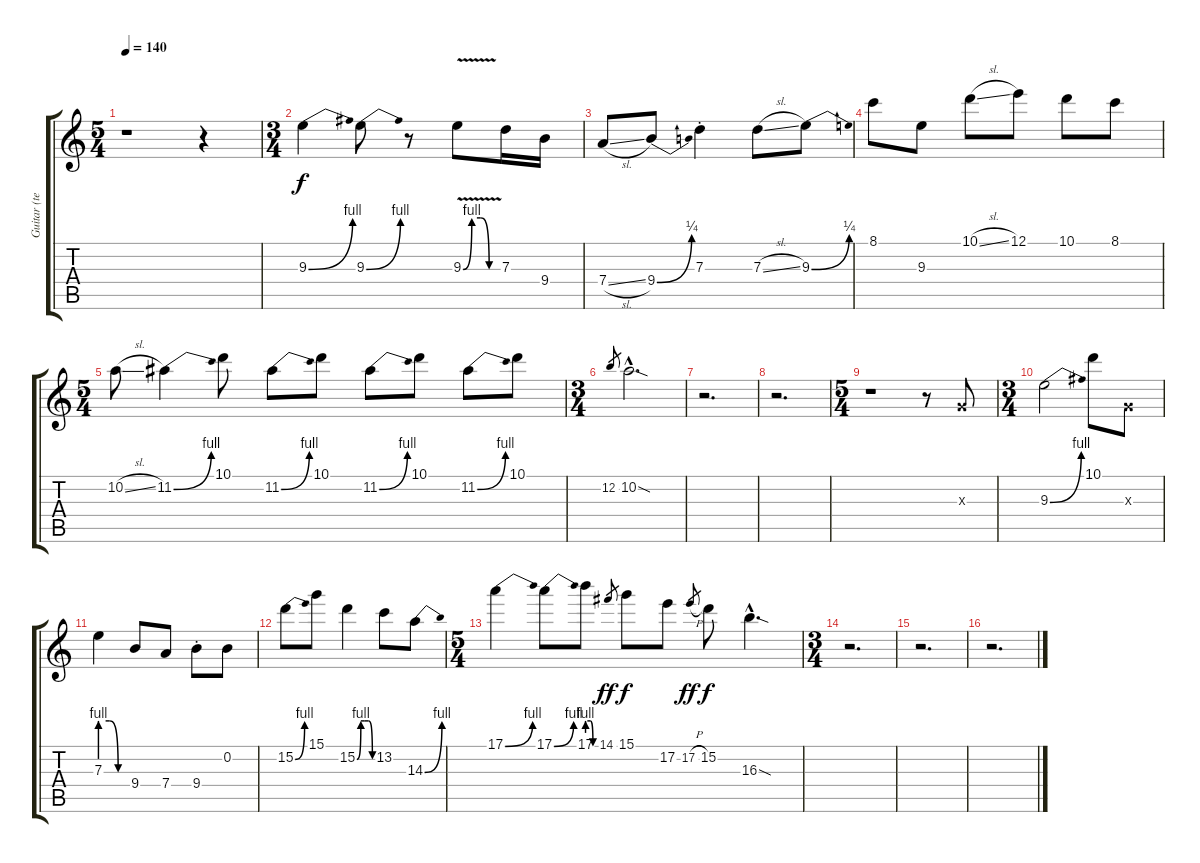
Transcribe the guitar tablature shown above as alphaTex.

\track ("Guitar (tele)" "Guitar (te") {instrument overdrivenguitar}
\staff {score tabs}
\tuning (E4 B3 G3 D3 A2 E2) {hide}
\ts (5 4)
\tempo 140
\clef g2
\ks c
r.1{dy f} r.4 |
\ts (3 4)
9.3{be (bend 0 0 60 4)}.4 9.3{be (bend 0 0 60 4)}.8 r.8 9.3{be (custom 0 0 15 4 30 4 45 0 60 0) v}.8 7.3.16 9.4.16{volume 16} |
7.4{sl}.8 9.4{be (bend 0 0 60 1)}.8 7.3{st}.4 7.3{sl}.8 9.3{be (bend 0 0 60 1)}.8 |
8.1.8 9.3.8 10.1{sl}.8 12.1.8 10.1.8 8.1.8 |
\ts (5 4)
10.2{sl}.8 11.2{be (bend 0 0 60 4)}.4 10.1.8 11.2{be (bend 0 0 60 4)}.8 10.1.8 11.2{be (bend 0 0 60 4)}.8 10.1.8 11.2{be (bend 0 0 60 4)}.8 10.1.8 |
\ts (3 4)
12.2.8{gr} 10.2{sod hac}.2{d} |
r.2{d} |
r.2{d} |
\ts (5 4)
r.1 r.8 0.3{x}.8 |
\ts (3 4)
9.3{be (bend 0 0 60 4)}.2 10.1.8 0.3{x}.8 |
7.3{be (custom 0 4 20 4 40 0 60 0)}.4 9.4.8 7.4.8 9.4{st}.8 0.2.8 |
15.2{be (bend 0 0 60 4)}.8 15.1.8 15.2{be (custom 0 0 15 4 30 4 45 4 60 0)}.4 13.2.8 14.3{be (bend 0 0 60 4)}.8 |
\ts (5 4)
17.1{be (bend 0 0 60 4)}.4 17.1{be (bend 0 0 60 4)}.8 17.1{be (custom 0 4 20 4 40 0 60 0)}.8 14.1.8{gr dy ff} 15.1.8{dy f} 17.2.8 17.2{h}.8{gr dy ff} 15.2.8{dy f} 16.3{sod hac}.4{d} |
\ts (3 4)
r.2{d} |
r.2{d} |
r.2{d}
